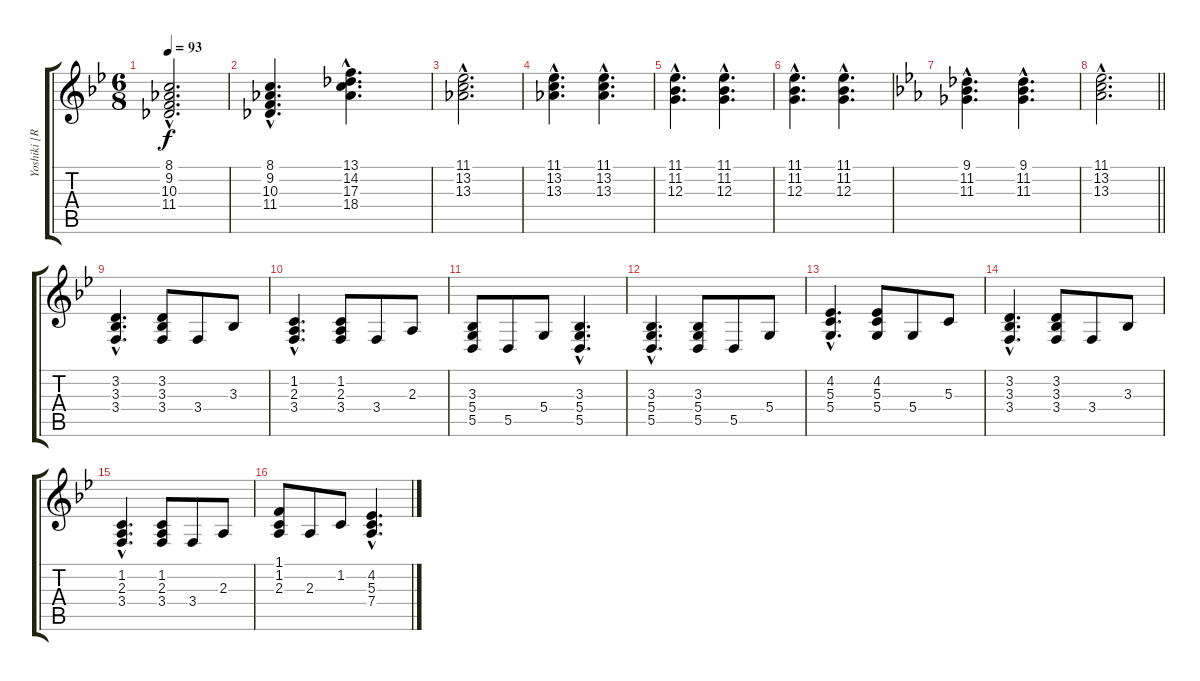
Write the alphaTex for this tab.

\track ("Yoshiki [R]" "Yoshiki [R") {instrument acousticgrandpiano}
\staff {score tabs}
\tuning (E4 B3 G3 D3 A2 E2) {hide}
\ts (6 8)
\tempo 93
\clef g2
\ks bb
(8.1{hac} 9.2{hac} 10.3{hac} 11.4{hac}).2{d dy f} |
(8.1{hac} 9.2{hac} 10.3{hac} 11.4{hac}).4{d} (13.1{hac} 14.2{hac} 17.3{hac} 18.4{hac}).4{d} |
(11.1{hac} 13.2{hac} 13.3{hac}).2{d} |
(11.1{hac} 13.2{hac} 13.3{hac}).4{d} (11.1{hac} 13.2{hac} 13.3{hac}).4{d} |
(11.1{hac} 11.2{hac} 12.3{hac}).4{d} (11.1{hac} 11.2{hac} 12.3{hac}).4{d} |
(11.1{hac} 11.2{hac} 12.3{hac}).4{d} (11.1{hac} 11.2{hac} 12.3{hac}).4{d} |
\ks eb
(9.1{hac} 11.2{hac} 11.3{hac}).4{d} (9.1{hac} 11.2{hac} 11.3{hac}).4{d} |
\barLineRight lightlight
(11.1{hac} 13.2{hac} 13.3{hac}).2{d} |
\ks bb
(3.2{hac} 3.3{hac} 3.4{hac}).4{d} (3.2 3.3 3.4).8 3.4.8 3.3.8 |
(1.2{hac} 2.3{hac} 3.4{hac}).4{d} (1.2 2.3 3.4).8 3.4.8 2.3.8 |
(3.3 5.4 5.5).8 5.5.8 5.4.8 (3.3{hac} 5.4{hac} 5.5{hac}).4{d} |
(3.3{hac} 5.4{hac} 5.5{hac}).4{d} (3.3 5.4 5.5).8 5.5.8 5.4.8 |
(4.2{hac} 5.3{hac} 5.4{hac}).4{d} (4.2 5.3 5.4).8 5.4.8 5.3.8 |
(3.2{hac} 3.3{hac} 3.4{hac}).4{d} (3.2 3.3 3.4).8 3.4.8 3.3.8 |
(1.2{hac} 2.3{hac} 3.4{hac}).4{d} (1.2 2.3 3.4).8 3.4.8 2.3.8 |
(1.1 1.2 2.3).8 2.3.8 1.2.8 (4.2{hac} 5.3{hac} 7.4{hac}).4{d}
